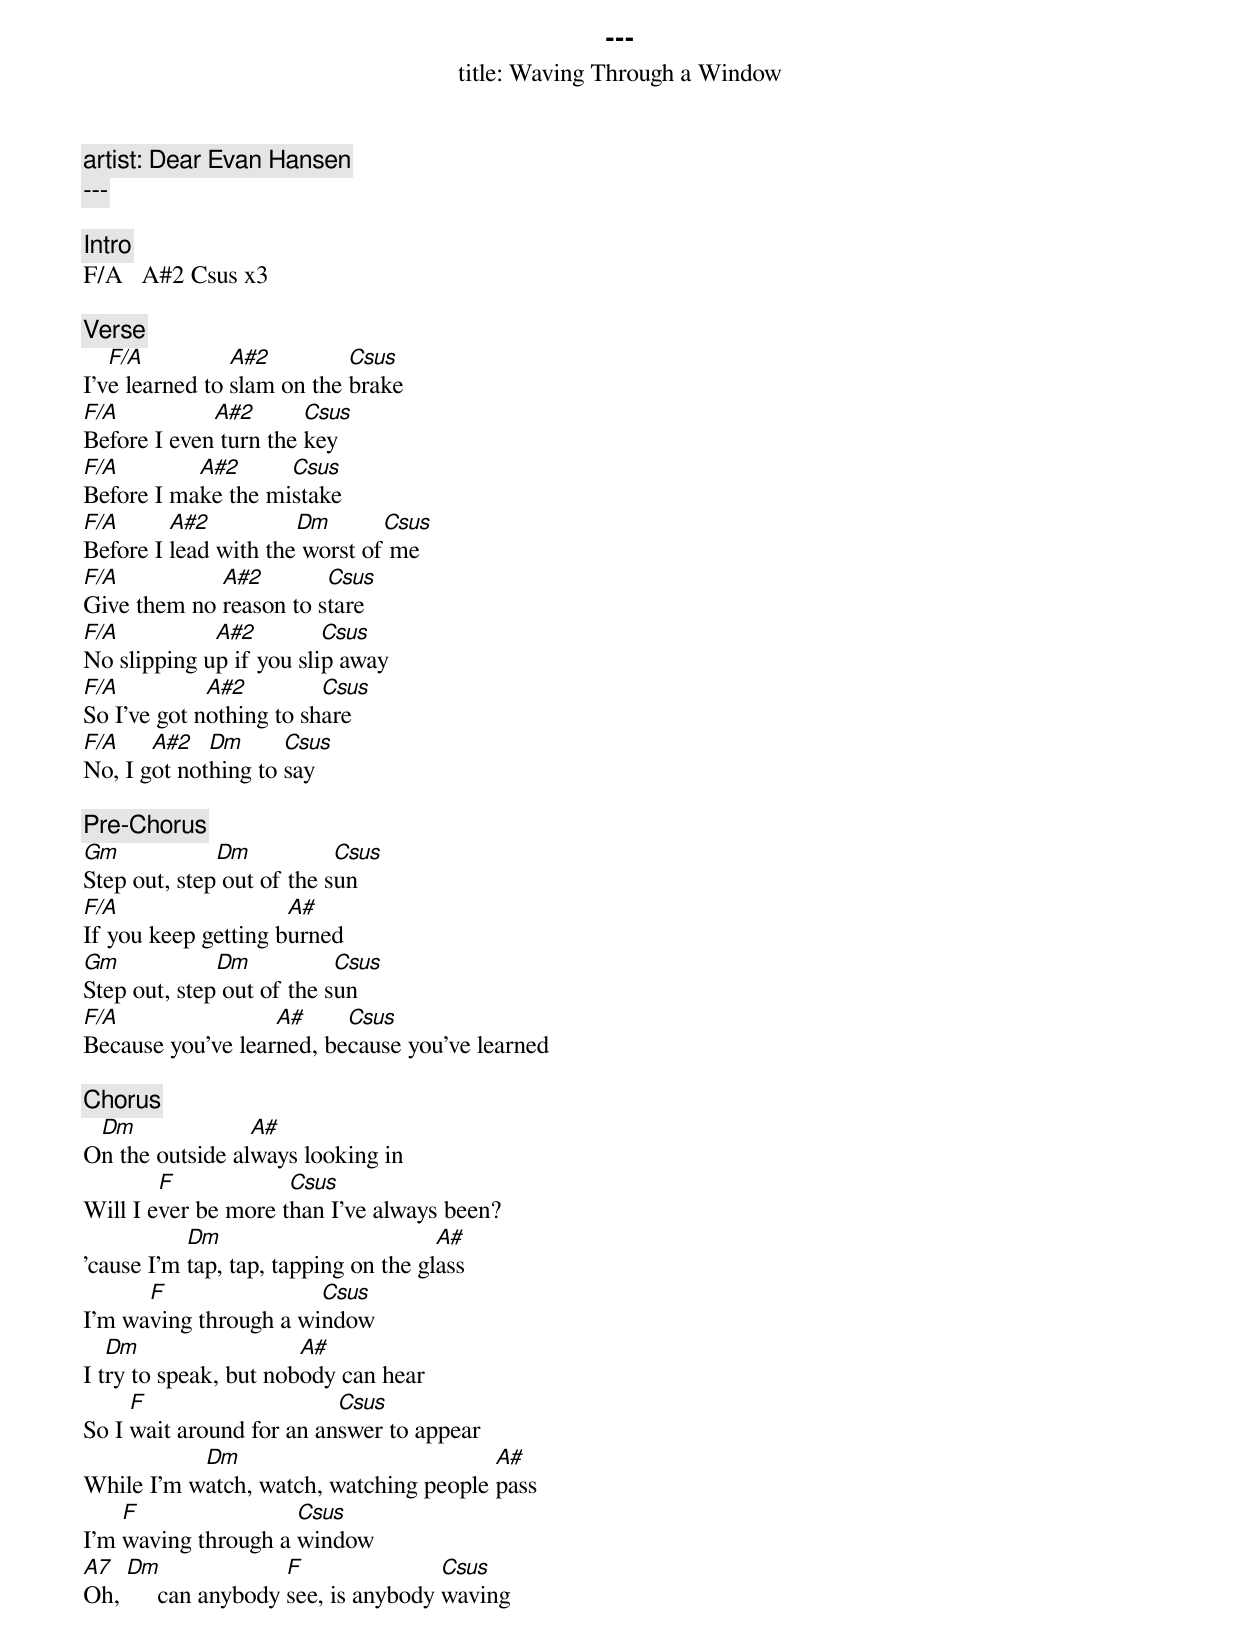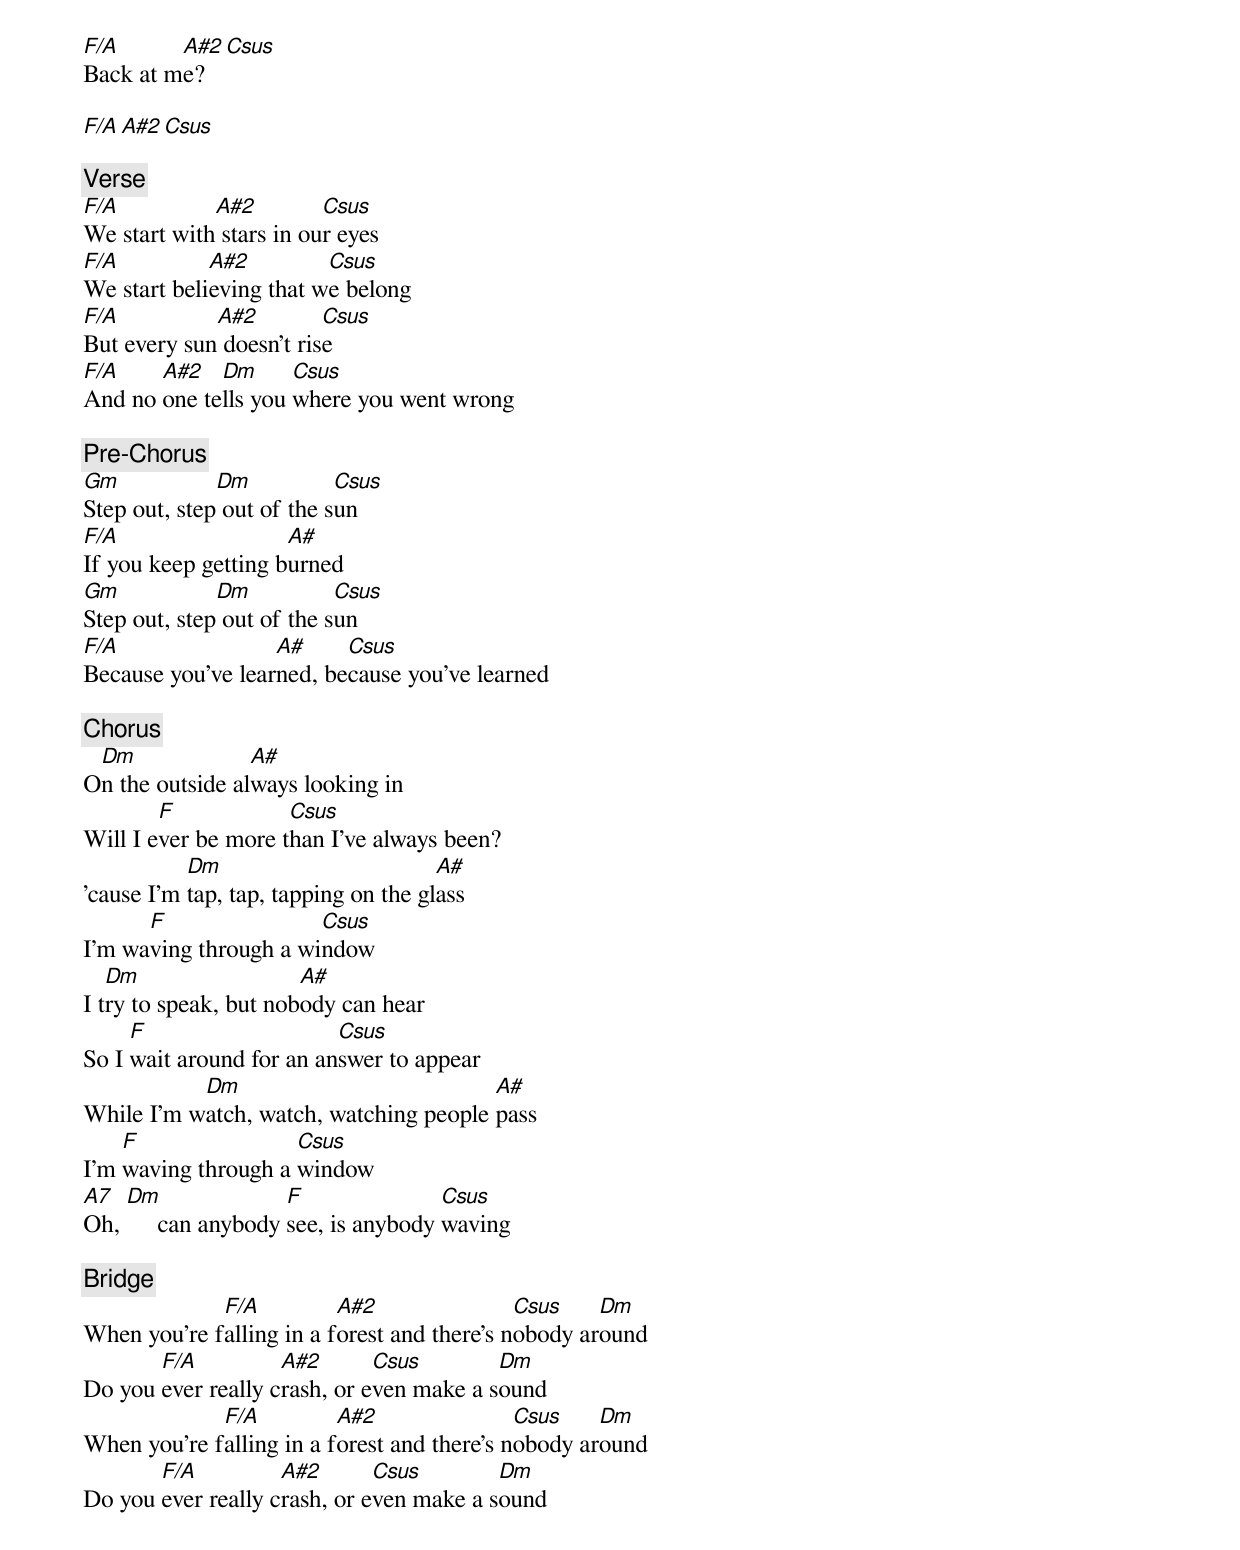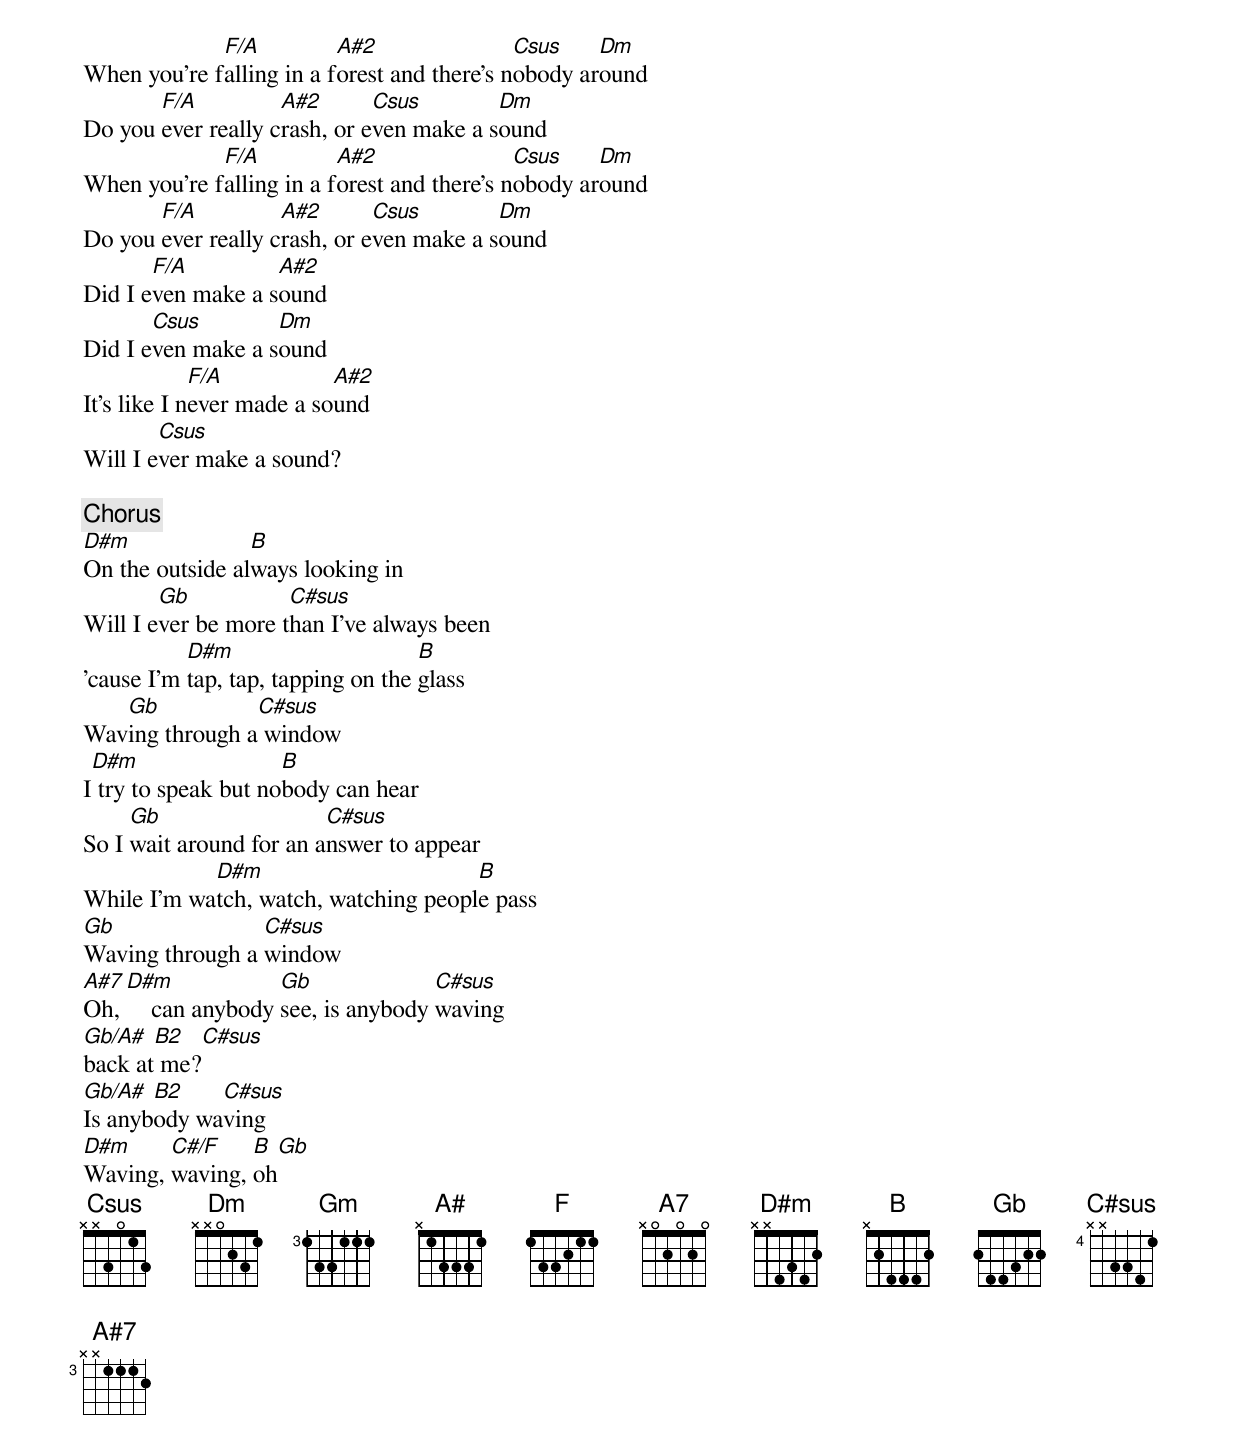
---
title: Waving Through a Window
artist: Dear Evan Hansen
---

[Intro]
F/A   A#2 Csus x3

[Verse]
   F/A          A#2         Csus
I've learned to slam on the brake
F/A          A#2       Csus
Before I even turn the key
F/A        A#2      Csus
Before I make the mistake
F/A      A#2          Dm       Csus
Before I lead with the worst of me
F/A          A#2        Csus
Give them no reason to stare
F/A          A#2         Csus
No slipping up if you slip away
F/A          A#2         Csus
So I've got nothing to share
F/A    A#2   Dm      Csus
No, I got nothing to say

[Pre-Chorus]
Gm            Dm           Csus
Step out, step out of the sun
F/A                  A#
If you keep getting burned
Gm            Dm           Csus
Step out, step out of the sun
F/A                A#     Csus
Because you've learned, because you've learned

[Chorus]
 Dm              A#
On the outside always looking in
        F            Csus
Will I ever be more than I've always been?
           Dm                         A#
'cause I'm tap, tap, tapping on the glass
      F                Csus
I'm waving through a window
   Dm                  A#
I try to speak, but nobody can hear
     F                    Csus
So I wait around for an answer to appear
           Dm                           A#
While I'm watch, watch, watching people pass
    F                Csus
I'm waving through a window
A7  Dm               F               Csus
Oh,      can anybody see, is anybody waving
F/A      A#2   Csus
Back at me?

F/A   A#2 Csus

[Verse]
F/A          A#2         Csus
We start with stars in our eyes
F/A          A#2         Csus
We start believing that we belong
F/A          A#2         Csus
But every sun doesn't rise
F/A    A#2   Dm      Csus
And no one tells you where you went wrong

[Pre-Chorus]
Gm            Dm           Csus
Step out, step out of the sun
F/A                  A#
If you keep getting burned
Gm            Dm           Csus
Step out, step out of the sun
F/A                A#     Csus
Because you've learned, because you've learned

[Chorus]
 Dm              A#
On the outside always looking in
        F            Csus
Will I ever be more than I've always been?
           Dm                         A#
'cause I'm tap, tap, tapping on the glass
      F                Csus
I'm waving through a window
   Dm                  A#
I try to speak, but nobody can hear
     F                    Csus
So I wait around for an answer to appear
           Dm                           A#
While I'm watch, watch, watching people pass
    F                Csus
I'm waving through a window
A7  Dm               F               Csus
Oh,      can anybody see, is anybody waving

[Bridge]
             F/A          A#2                Csus    Dm
When you're falling in a forest and there's nobody around
       F/A          A#2       Csus        Dm
Do you ever really crash, or even make a sound
             F/A          A#2                Csus    Dm
When you're falling in a forest and there's nobody around
       F/A          A#2       Csus        Dm
Do you ever really crash, or even make a sound
             F/A          A#2                Csus    Dm
When you're falling in a forest and there's nobody around
       F/A          A#2       Csus        Dm
Do you ever really crash, or even make a sound
             F/A          A#2                Csus    Dm
When you're falling in a forest and there's nobody around
       F/A          A#2       Csus        Dm
Do you ever really crash, or even make a sound
       F/A         A#2
Did I even make a sound
       Csus        Dm
Did I even make a sound
             F/A           A#2
It's like I never made a sound
        Csus
Will I ever make a sound?

[Chorus]
D#m              B
On the outside always looking in
        Gb           C#sus
Will I ever be more than I've always been
           D#m                      B
'cause I'm tap, tap, tapping on the glass
   Gb           C#sus
Waving through a window
 D#m                 B
I try to speak but nobody can hear
     Gb                  C#sus
So I wait around for an answer to appear
            D#m                       B
While I'm watch, watch, watching people pass
Gb               C#sus
Waving through a window
A#7 D#m             Gb              C#sus
Oh,     can anybody see, is anybody waving
Gb/A#  B2    C#sus
back at me?
Gb/A#  B2    C#sus
Is anybody waving
D#m     C#/F    B    Gb
Waving, waving, oh
